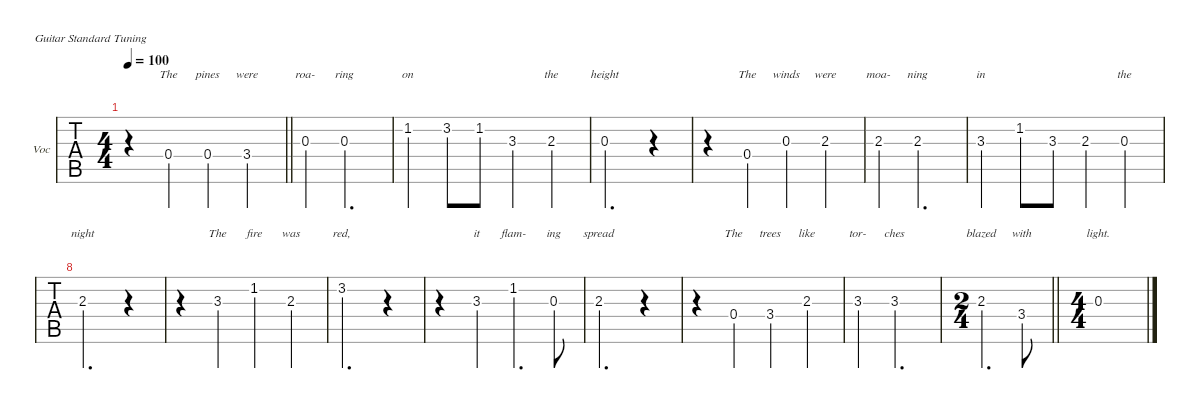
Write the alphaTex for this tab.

\defaultSystemsLayout 4
\hideDynamics
\bracketExtendMode groupsimilarinstruments
\firstSystemTrackNameOrientation horizontal
\otherSystemsTrackNameOrientation horizontal
\defaultBarNumberDisplay FirstOfSystem
\track ("Voc" "Voc") {instrument acousticguitarnylon}
\staff {tabs}
\tuning (E4 B3 G3 D3 A2 E2)
\ts (4 4)
\tempo 100
\clef g2
\barLineRight lightlight
\ks bb
r.4{dy mf} 0.4.4{lyrics (0 "The") lyrics (1 "") lyrics (2 "") lyrics (3 "") lyrics (4 "")} 0.4.4{lyrics (0 "pines") lyrics (1 "") lyrics (2 "") lyrics (3 "") lyrics (4 "")} 3.4.4{lyrics (0 "were") lyrics (1 "") lyrics (2 "") lyrics (3 "") lyrics (4 "")} |
0.3.4{lyrics (0 "roa-") lyrics (1 "") lyrics (2 "") lyrics (3 "") lyrics (4 "")} 0.3.2{d lyrics (0 "ring") lyrics (1 "") lyrics (2 "") lyrics (3 "") lyrics (4 "")} |
1.2.4{lyrics (0 "on") lyrics (1 "") lyrics (2 "") lyrics (3 "") lyrics (4 "") legatoorigin} 3.2.8{lyrics (0 "") lyrics (1 "") lyrics (2 "") lyrics (3 "") lyrics (4 "") legatoorigin} 1.2.8{lyrics (0 "") lyrics (1 "") lyrics (2 "") lyrics (3 "") lyrics (4 "") legatoorigin} 3.3.4{lyrics (0 "") lyrics (1 "") lyrics (2 "") lyrics (3 "") lyrics (4 "")} 2.3.4{lyrics (0 "the") lyrics (1 "") lyrics (2 "") lyrics (3 "") lyrics (4 "")} |
0.3.2{d lyrics (0 "height") lyrics (1 "") lyrics (2 "") lyrics (3 "") lyrics (4 "")} r.4 |
r.4 0.4.4{lyrics (0 "The") lyrics (1 "") lyrics (2 "") lyrics (3 "") lyrics (4 "")} 0.3.4{lyrics (0 "winds") lyrics (1 "") lyrics (2 "") lyrics (3 "") lyrics (4 "")} 2.3.4{lyrics (0 "were") lyrics (1 "") lyrics (2 "") lyrics (3 "") lyrics (4 "")} |
2.3.4{lyrics (0 "moa-") lyrics (1 "") lyrics (2 "") lyrics (3 "") lyrics (4 "")} 2.3.2{d lyrics (0 "ning") lyrics (1 "") lyrics (2 "") lyrics (3 "") lyrics (4 "")} |
3.3.4{lyrics (0 "in") lyrics (1 "") lyrics (2 "") lyrics (3 "") lyrics (4 "") legatoorigin} 1.2.8{lyrics (0 "") lyrics (1 "") lyrics (2 "") lyrics (3 "") lyrics (4 "") legatoorigin} 3.3.8{lyrics (0 "") lyrics (1 "") lyrics (2 "") lyrics (3 "") lyrics (4 "") legatoorigin} 2.3.4{lyrics (0 "") lyrics (1 "") lyrics (2 "") lyrics (3 "") lyrics (4 "")} 0.3.4{lyrics (0 "the") lyrics (1 "") lyrics (2 "") lyrics (3 "") lyrics (4 "")} |
2.3.2{d lyrics (0 "night") lyrics (1 "") lyrics (2 "") lyrics (3 "") lyrics (4 "")} r.4 |
r.4 3.3.4{lyrics (0 "The") lyrics (1 "") lyrics (2 "") lyrics (3 "") lyrics (4 "")} 1.2.4{lyrics (0 "fire") lyrics (1 "") lyrics (2 "") lyrics (3 "") lyrics (4 "")} 2.3.4{lyrics (0 "was") lyrics (1 "") lyrics (2 "") lyrics (3 "") lyrics (4 "")} |
3.2.2{d lyrics (0 "red,") lyrics (1 "") lyrics (2 "") lyrics (3 "") lyrics (4 "")} r.4 |
r.4 3.3.4{lyrics (0 "it") lyrics (1 "") lyrics (2 "") lyrics (3 "") lyrics (4 "")} 1.2.4{d lyrics (0 "flam-") lyrics (1 "") lyrics (2 "") lyrics (3 "") lyrics (4 "")} 0.3.8{lyrics (0 "ing") lyrics (1 "") lyrics (2 "") lyrics (3 "") lyrics (4 "")} |
2.3.2{d lyrics (0 "spread") lyrics (1 "") lyrics (2 "") lyrics (3 "") lyrics (4 "")} r.4 |
r.4 0.4.4{lyrics (0 "The") lyrics (1 "") lyrics (2 "") lyrics (3 "") lyrics (4 "")} 3.4.4{lyrics (0 "trees") lyrics (1 "") lyrics (2 "") lyrics (3 "") lyrics (4 "")} 2.3.4{lyrics (0 "like") lyrics (1 "") lyrics (2 "") lyrics (3 "") lyrics (4 "")} |
3.3.4{lyrics (0 "tor-") lyrics (1 "") lyrics (2 "") lyrics (3 "") lyrics (4 "")} 3.3.2{d lyrics (0 "ches") lyrics (1 "") lyrics (2 "") lyrics (3 "") lyrics (4 "")} |
\ts (2 4)
\barLineRight lightlight
2.3.4{d lyrics (0 "blazed") lyrics (1 "") lyrics (2 "") lyrics (3 "") lyrics (4 "")} 3.4.8{lyrics (0 "with") lyrics (1 "") lyrics (2 "") lyrics (3 "") lyrics (4 "")} |
\ts (4 4)
0.3.1{lyrics (0 "light.") lyrics (1 "") lyrics (2 "") lyrics (3 "") lyrics (4 "")}
